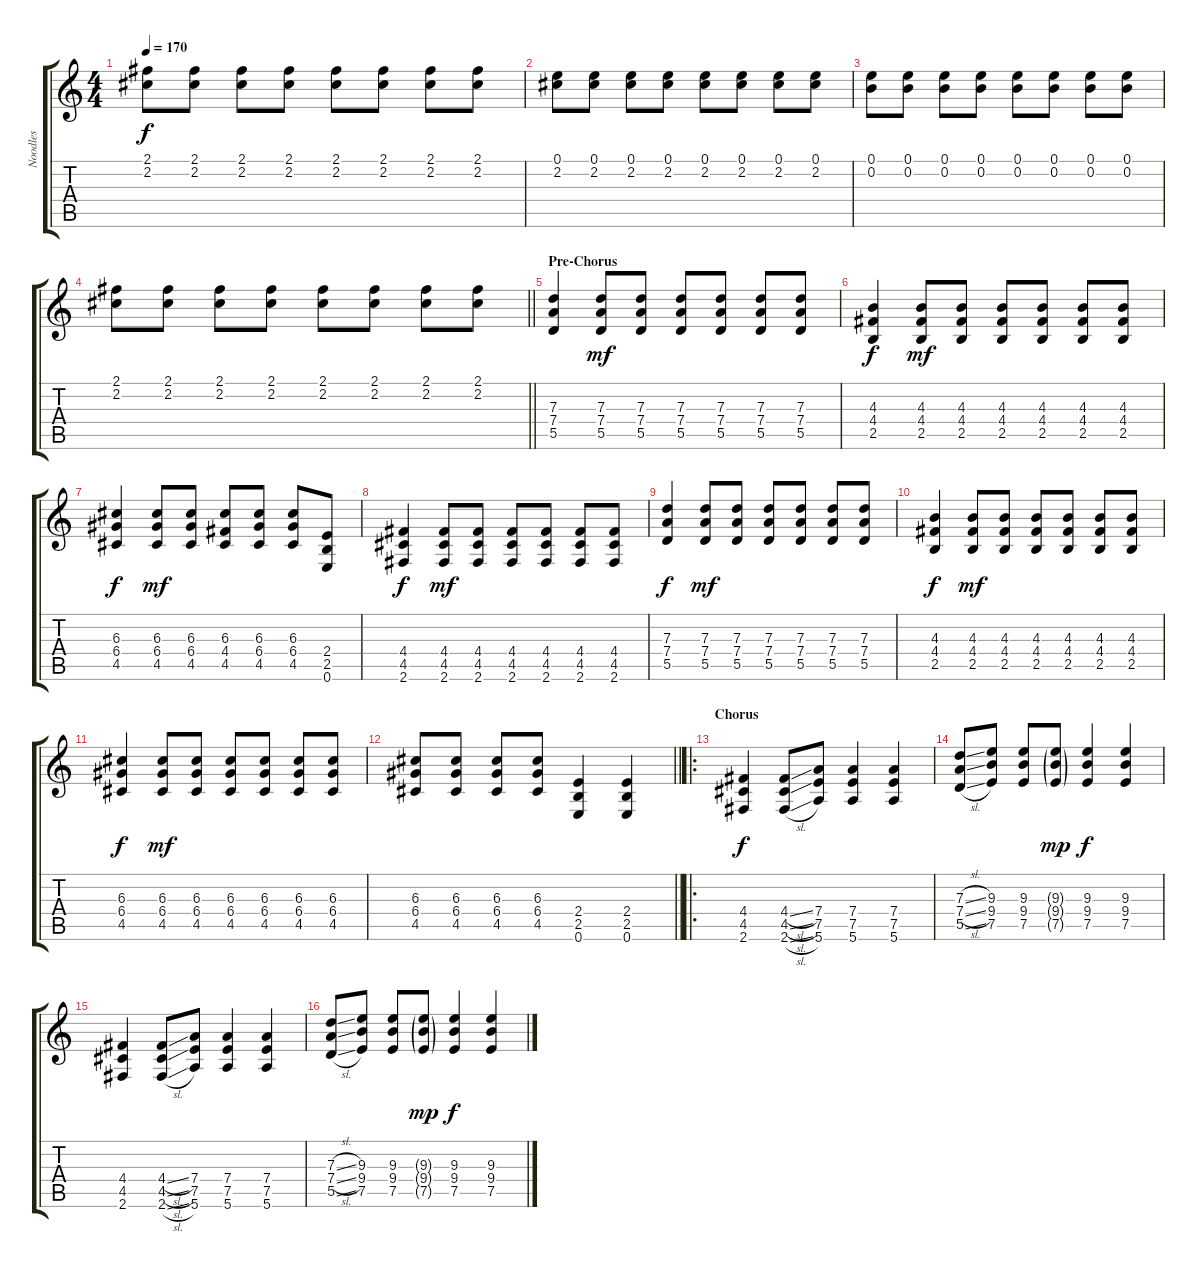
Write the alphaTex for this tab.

\track ("Noodles" "Noodles") {instrument distortionguitar}
\staff {score tabs}
\tuning (E4 B3 G3 D3 A2 E2) {hide}
\ts (4 4)
\tempo 170
\clef g2
\ks c
(2.1 2.2).8{dy f} (2.1 2.2).8 (2.1 2.2).8 (2.1 2.2).8 (2.1 2.2).8 (2.1 2.2).8 (2.1 2.2).8 (2.1 2.2).8 |
(0.1 2.2).8 (0.1 2.2).8 (0.1 2.2).8 (0.1 2.2).8 (0.1 2.2).8 (0.1 2.2).8 (0.1 2.2).8 (0.1 2.2).8 |
(0.1 0.2).8 (0.1 0.2).8 (0.1 0.2).8 (0.1 0.2).8 (0.1 0.2).8 (0.1 0.2).8 (0.1 0.2).8 (0.1 0.2).8 |
\barLineRight lightlight
(2.1 2.2).8 (2.1 2.2).8 (2.1 2.2).8 (2.1 2.2).8 (2.1 2.2).8 (2.1 2.2).8 (2.1 2.2).8 (2.1 2.2).8 |
\section ("" "Pre-Chorus")
(7.3 7.4 5.5).4{volume 12} (7.3 7.4 5.5).8{dy mf} (7.3 7.4 5.5).8 (7.3 7.4 5.5).8 (7.3 7.4 5.5).8 (7.3 7.4 5.5).8 (7.3 7.4 5.5).8 |
(4.3 4.4 2.5).4{dy f} (4.3 4.4 2.5).8{dy mf} (4.3 4.4 2.5).8 (4.3 4.4 2.5).8 (4.3 4.4 2.5).8 (4.3 4.4 2.5).8 (4.3 4.4 2.5).8 |
(6.3 6.4 4.5).4{dy f} (6.3 6.4 4.5).8{dy mf} (6.3 6.4 4.5).8 (6.3 4.4 4.5).8 (6.3 6.4 4.5).8 (6.3 6.4 4.5).8 (2.4 2.5 0.6).8 |
(4.4 4.5 2.6).4{dy f} (4.4 4.5 2.6).8{dy mf} (4.4 4.5 2.6).8 (4.4 4.5 2.6).8 (4.4 4.5 2.6).8 (4.4 4.5 2.6).8 (4.4 4.5 2.6).8 |
(7.3 7.4 5.5).4{dy f} (7.3 7.4 5.5).8{dy mf} (7.3 7.4 5.5).8 (7.3 7.4 5.5).8 (7.3 7.4 5.5).8 (7.3 7.4 5.5).8 (7.3 7.4 5.5).8 |
(4.3 4.4 2.5).4{dy f} (4.3 4.4 2.5).8{dy mf} (4.3 4.4 2.5).8 (4.3 4.4 2.5).8 (4.3 4.4 2.5).8 (4.3 4.4 2.5).8 (4.3 4.4 2.5).8 |
(6.3 6.4 4.5).4{dy f} (6.3 6.4 4.5).8{dy mf} (6.3 6.4 4.5).8 (6.3 6.4 4.5).8 (6.3 6.4 4.5).8 (6.3 6.4 4.5).8 (6.3 6.4 4.5).8 |
\barLineRight lightlight
(6.3 6.4 4.5).8 (6.3 6.4 4.5).8 (6.3 6.4 4.5).8 (6.3 6.4 4.5).8 (2.4 2.5 0.6).4{volume 16} (2.4 2.5 0.6).4 |
\ro
\section ("" "Chorus")
(4.4 4.5 2.6).4{dy f} (4.4{sl} 4.5{sl} 2.6{sl}).8 (7.4 7.5 5.6).8 (7.4 7.5 5.6).4 (7.4 7.5 5.6).4 |
(7.3{sl} 7.4{sl} 5.5{sl}).8 (9.3 9.4 7.5).8 (9.3 9.4 7.5).8 (9.3{g} 9.4{g} 7.5{g}).8{dy mp} (9.3 9.4 7.5).4{dy f} (9.3 9.4 7.5).4 |
(4.4 4.5 2.6).4 (4.4{sl} 4.5{sl} 2.6{sl}).8 (7.4 7.5 5.6).8 (7.4 7.5 5.6).4 (7.4 7.5 5.6).4 |
(7.3{sl} 7.4{sl} 5.5{sl}).8 (9.3 9.4 7.5).8 (9.3 9.4 7.5).8 (9.3{g} 9.4{g} 7.5{g}).8{dy mp} (9.3 9.4 7.5).4{dy f} (9.3 9.4 7.5).4
